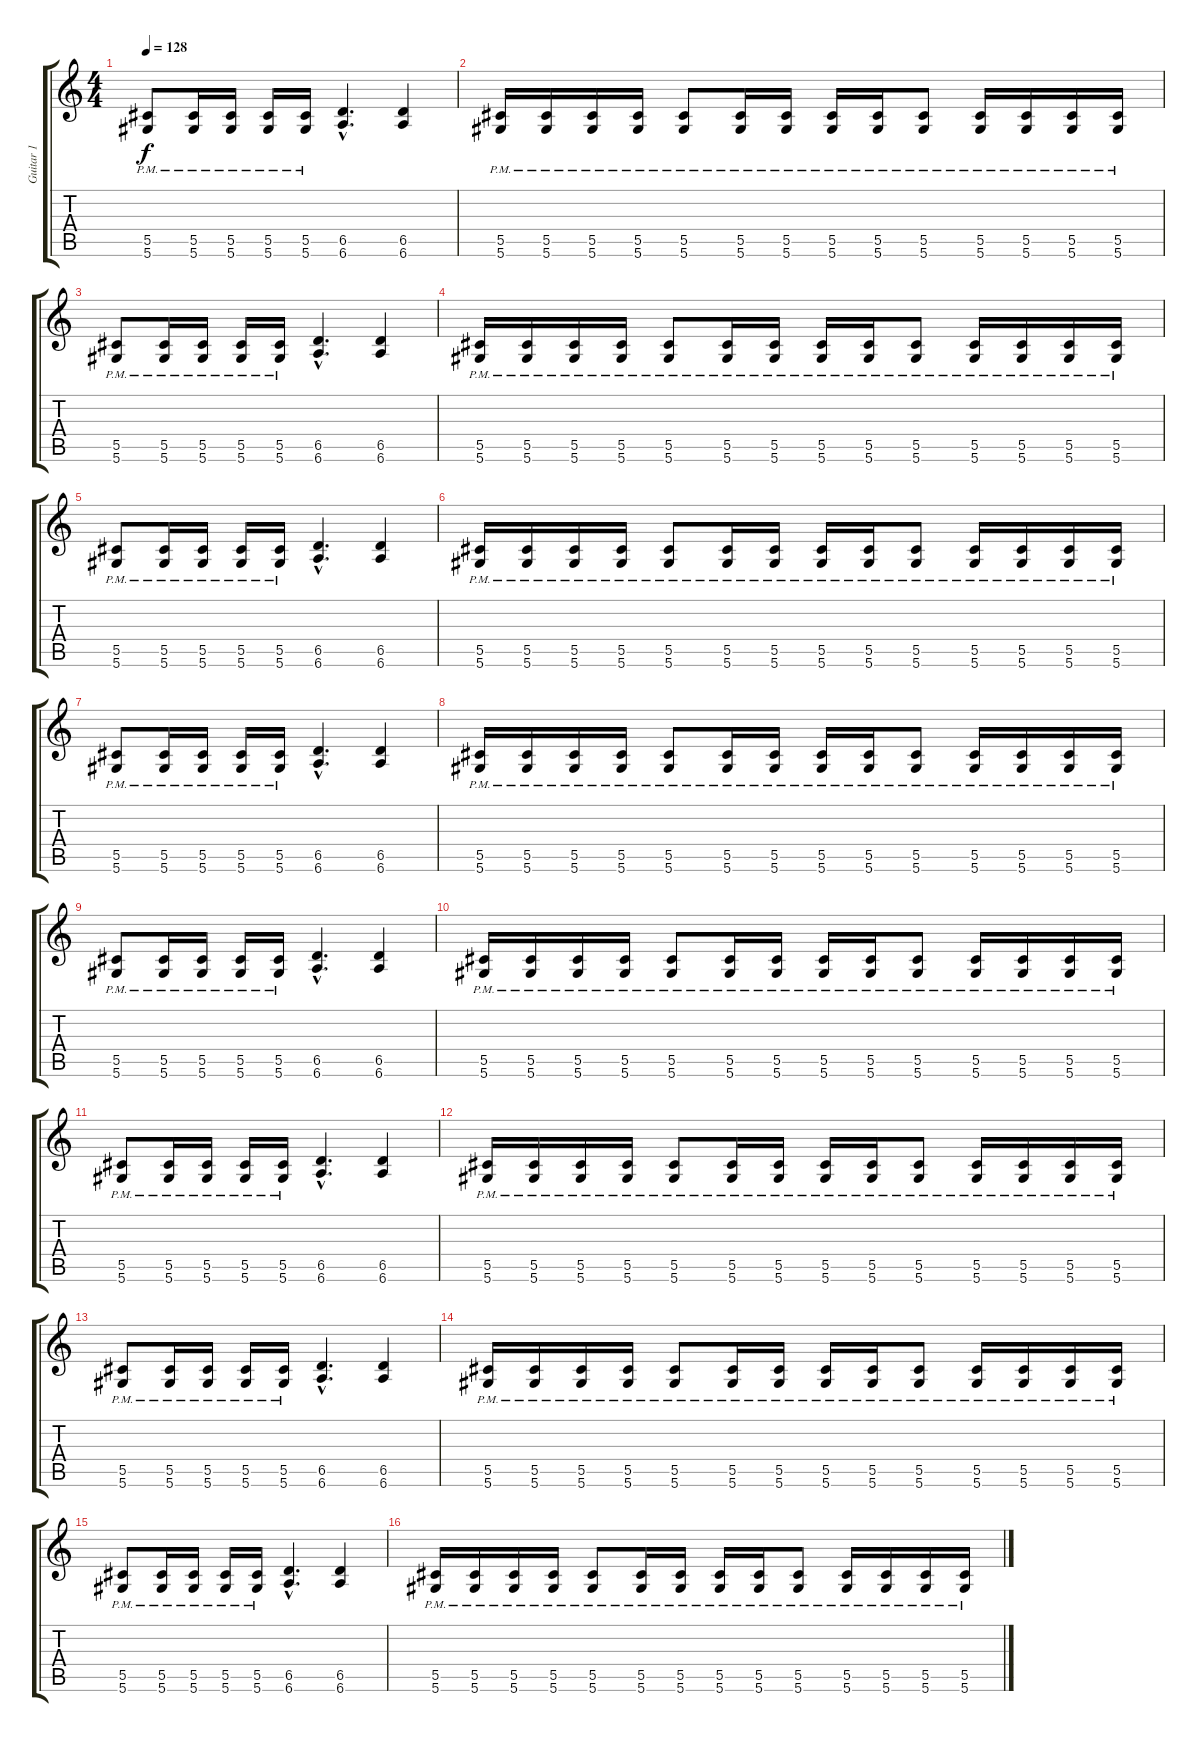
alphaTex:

\track ("Guitar 1" "Guitar 1") {instrument acousticguitarsteel}
\staff {score tabs}
\tuning (Eb4 Bb3 Gb3 Db3 Ab2 Eb2) {hide}
\ts (4 4)
\tempo 128
\clef g2
\ks c
(5.5{pm} 5.6{pm}).8{dy f} (5.5{pm} 5.6{pm}).16 (5.5{pm} 5.6{pm}).16 (5.5{pm} 5.6{pm}).16 (5.5{pm} 5.6{pm}).16 (6.5{hac} 6.6{hac}).4{d} (6.5 6.6).4 |
(5.5{pm} 5.6{pm}).16 (5.5{pm} 5.6{pm}).16 (5.5{pm} 5.6{pm}).16 (5.5{pm} 5.6{pm}).16 (5.5{pm} 5.6{pm}).8 (5.5{pm} 5.6{pm}).16 (5.5{pm} 5.6{pm}).16 (5.5{pm} 5.6{pm}).16 (5.5{pm} 5.6{pm}).16 (5.5{pm} 5.6{pm}).8 (5.5{pm} 5.6{pm}).16 (5.5{pm} 5.6{pm}).16 (5.5{pm} 5.6{pm}).16 (5.5{pm} 5.6{pm}).16 |
(5.5{pm} 5.6{pm}).8 (5.5{pm} 5.6{pm}).16 (5.5{pm} 5.6{pm}).16 (5.5{pm} 5.6{pm}).16 (5.5{pm} 5.6{pm}).16 (6.5{hac} 6.6{hac}).4{d} (6.5 6.6).4 |
(5.5{pm} 5.6{pm}).16 (5.5{pm} 5.6{pm}).16 (5.5{pm} 5.6{pm}).16 (5.5{pm} 5.6{pm}).16 (5.5{pm} 5.6{pm}).8 (5.5{pm} 5.6{pm}).16 (5.5{pm} 5.6{pm}).16 (5.5{pm} 5.6{pm}).16 (5.5{pm} 5.6{pm}).16 (5.5{pm} 5.6{pm}).8 (5.5{pm} 5.6{pm}).16 (5.5{pm} 5.6{pm}).16 (5.5{pm} 5.6{pm}).16 (5.5{pm} 5.6{pm}).16 |
(5.5{pm} 5.6{pm}).8 (5.5{pm} 5.6{pm}).16 (5.5{pm} 5.6{pm}).16 (5.5{pm} 5.6{pm}).16 (5.5{pm} 5.6{pm}).16 (6.5{hac} 6.6{hac}).4{d} (6.5 6.6).4 |
(5.5{pm} 5.6{pm}).16 (5.5{pm} 5.6{pm}).16 (5.5{pm} 5.6{pm}).16 (5.5{pm} 5.6{pm}).16 (5.5{pm} 5.6{pm}).8 (5.5{pm} 5.6{pm}).16 (5.5{pm} 5.6{pm}).16 (5.5{pm} 5.6{pm}).16 (5.5{pm} 5.6{pm}).16 (5.5{pm} 5.6{pm}).8 (5.5{pm} 5.6{pm}).16 (5.5{pm} 5.6{pm}).16 (5.5{pm} 5.6{pm}).16 (5.5{pm} 5.6{pm}).16 |
(5.5{pm} 5.6{pm}).8 (5.5{pm} 5.6{pm}).16 (5.5{pm} 5.6{pm}).16 (5.5{pm} 5.6{pm}).16 (5.5{pm} 5.6{pm}).16 (6.5{hac} 6.6{hac}).4{d} (6.5 6.6).4 |
(5.5{pm} 5.6{pm}).16 (5.5{pm} 5.6{pm}).16 (5.5{pm} 5.6{pm}).16 (5.5{pm} 5.6{pm}).16 (5.5{pm} 5.6{pm}).8 (5.5{pm} 5.6{pm}).16 (5.5{pm} 5.6{pm}).16 (5.5{pm} 5.6{pm}).16 (5.5{pm} 5.6{pm}).16 (5.5{pm} 5.6{pm}).8 (5.5{pm} 5.6{pm}).16 (5.5{pm} 5.6{pm}).16 (5.5{pm} 5.6{pm}).16 (5.5{pm} 5.6{pm}).16 |
(5.5{pm} 5.6{pm}).8 (5.5{pm} 5.6{pm}).16 (5.5{pm} 5.6{pm}).16 (5.5{pm} 5.6{pm}).16 (5.5{pm} 5.6{pm}).16 (6.5{hac} 6.6{hac}).4{d} (6.5 6.6).4 |
(5.5{pm} 5.6{pm}).16 (5.5{pm} 5.6{pm}).16 (5.5{pm} 5.6{pm}).16 (5.5{pm} 5.6{pm}).16 (5.5{pm} 5.6{pm}).8 (5.5{pm} 5.6{pm}).16 (5.5{pm} 5.6{pm}).16 (5.5{pm} 5.6{pm}).16 (5.5{pm} 5.6{pm}).16 (5.5{pm} 5.6{pm}).8 (5.5{pm} 5.6{pm}).16 (5.5{pm} 5.6{pm}).16 (5.5{pm} 5.6{pm}).16 (5.5{pm} 5.6{pm}).16 |
(5.5{pm} 5.6{pm}).8 (5.5{pm} 5.6{pm}).16 (5.5{pm} 5.6{pm}).16 (5.5{pm} 5.6{pm}).16 (5.5{pm} 5.6{pm}).16 (6.5{hac} 6.6{hac}).4{d} (6.5 6.6).4 |
(5.5{pm} 5.6{pm}).16 (5.5{pm} 5.6{pm}).16 (5.5{pm} 5.6{pm}).16 (5.5{pm} 5.6{pm}).16 (5.5{pm} 5.6{pm}).8 (5.5{pm} 5.6{pm}).16 (5.5{pm} 5.6{pm}).16 (5.5{pm} 5.6{pm}).16 (5.5{pm} 5.6{pm}).16 (5.5{pm} 5.6{pm}).8 (5.5{pm} 5.6{pm}).16 (5.5{pm} 5.6{pm}).16 (5.5{pm} 5.6{pm}).16 (5.5{pm} 5.6{pm}).16 |
(5.5{pm} 5.6{pm}).8 (5.5{pm} 5.6{pm}).16 (5.5{pm} 5.6{pm}).16 (5.5{pm} 5.6{pm}).16 (5.5{pm} 5.6{pm}).16 (6.5{hac} 6.6{hac}).4{d} (6.5 6.6).4 |
(5.5{pm} 5.6{pm}).16{volume 0} (5.5{pm} 5.6{pm}).16 (5.5{pm} 5.6{pm}).16 (5.5{pm} 5.6{pm}).16 (5.5{pm} 5.6{pm}).8 (5.5{pm} 5.6{pm}).16 (5.5{pm} 5.6{pm}).16 (5.5{pm} 5.6{pm}).16 (5.5{pm} 5.6{pm}).16 (5.5{pm} 5.6{pm}).8 (5.5{pm} 5.6{pm}).16 (5.5{pm} 5.6{pm}).16 (5.5{pm} 5.6{pm}).16 (5.5{pm} 5.6{pm}).16 |
(5.5{pm} 5.6{pm}).8 (5.5{pm} 5.6{pm}).16 (5.5{pm} 5.6{pm}).16 (5.5{pm} 5.6{pm}).16 (5.5{pm} 5.6{pm}).16 (6.5{hac} 6.6{hac}).4{d} (6.5 6.6).4 |
(5.5{pm} 5.6{pm}).16 (5.5{pm} 5.6{pm}).16 (5.5{pm} 5.6{pm}).16 (5.5{pm} 5.6{pm}).16 (5.5{pm} 5.6{pm}).8 (5.5{pm} 5.6{pm}).16 (5.5{pm} 5.6{pm}).16 (5.5{pm} 5.6{pm}).16 (5.5{pm} 5.6{pm}).16 (5.5{pm} 5.6{pm}).8 (5.5{pm} 5.6{pm}).16 (5.5{pm} 5.6{pm}).16 (5.5{pm} 5.6{pm}).16 (5.5{pm} 5.6{pm}).16
